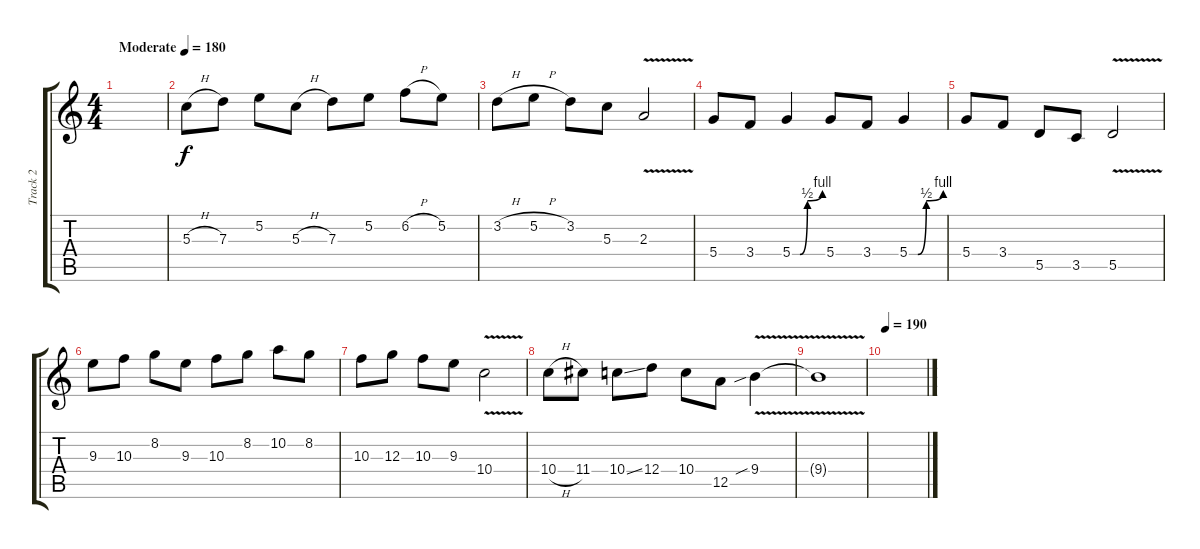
\track ("Track 2" "Track 2") {instrument distortionguitar}
\staff {score tabs}
\tuning (E4 B3 G3 D3 A2 E2) {hide}
\ts (4 4)
\tempo (180 "Moderate")
\clef g2
\ks c
|
5.3{h}.8 7.3.8 5.2.8 5.3{h}.8 7.3.8 5.2.8 6.2{h}.8 5.2.8 |
3.2{h}.8 5.2{h}.8 3.2.8 5.3.8 2.3{v}.2 |
5.4.8 3.4.8 5.4{be (custom 0 0 15 0 30 2 60 4)}.4 5.4.8 3.4.8 5.4{be (custom 0 0 15 0 30 2 60 4)}.4 |
5.4.8 3.4.8 5.5.8 3.5.8 5.5{v}.2 |
9.3.8 10.3.8 8.2.8 9.3.8 10.3.8 8.2.8 10.2.8 8.2.8 |
10.3.8 12.3.8 10.3.8 9.3.8 10.4{v}.2 |
10.4{h}.8 11.4.8 10.4{ss}.8 12.4.8 10.4.8 12.5.8 9.4{v sib}.4 |
9.4{t}.1 |
\tempo 190
